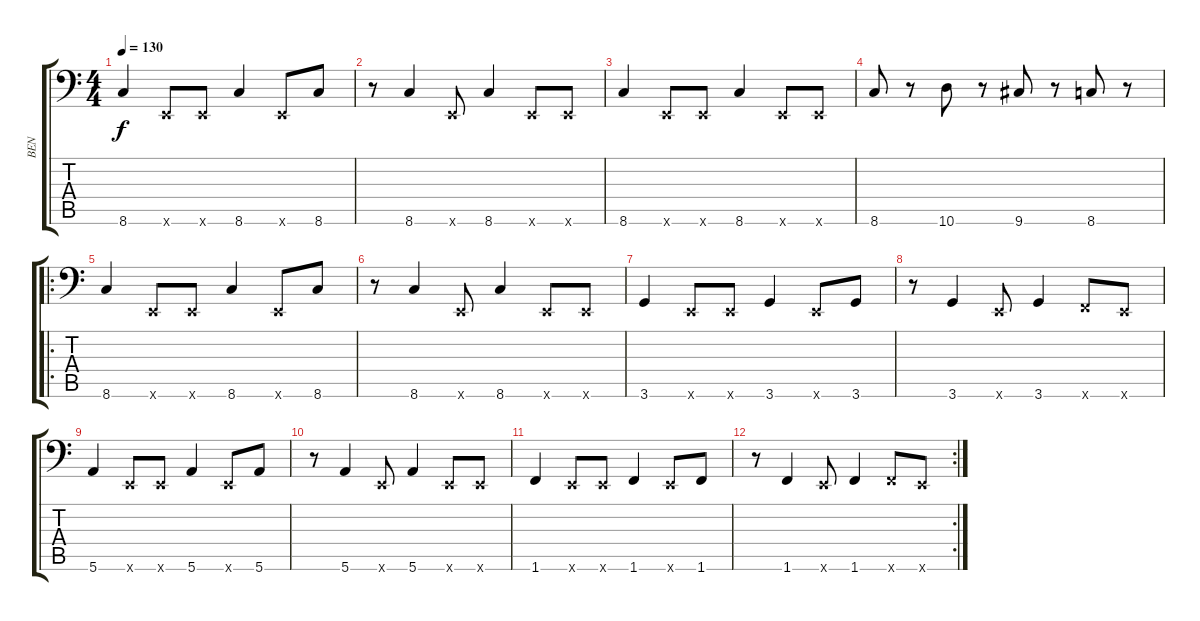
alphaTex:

\track ("BEN" "BEN") {instrument electricbassfinger}
\staff {score tabs}
\tuning (E3 B2 G2 D2 A1 E1) {hide}
\ts (4 4)
\tempo 130
\clef f4
\ks c
8.6.4{dy f} 0.6{x}.8 0.6{x}.8 8.6.4 0.6{x}.8 8.6.8 |
r.8 8.6.4 0.6{x}.8 8.6.4 0.6{x}.8 0.6{x}.8 |
8.6.4 0.6{x}.8 0.6{x}.8 8.6.4 0.6{x}.8 0.6{x}.8 |
8.6.8 r.8 10.6.8 r.8 9.6.8 r.8 8.6.8 r.8 |
\ro
8.6.4 0.6{x}.8 0.6{x}.8 8.6.4 0.6{x}.8 8.6.8 |
r.8 8.6.4 0.6{x}.8 8.6.4 0.6{x}.8 0.6{x}.8 |
3.6.4 0.6{x}.8 0.6{x}.8 3.6.4 0.6{x}.8 3.6.8 |
r.8 3.6.4 0.6{x}.8 3.6.4 1.6{x}.8 0.6{x}.8 |
5.6.4 0.6{x}.8 0.6{x}.8 5.6.4 0.6{x}.8 5.6.8 |
r.8 5.6.4 0.6{x}.8 5.6.4 0.6{x}.8 0.6{x}.8 |
1.6.4 0.6{x}.8 0.6{x}.8 1.6.4 0.6{x}.8 1.6.8 |
\rc 2
r.8 1.6.4 0.6{x}.8 1.6.4 1.6{x}.8 0.6{x}.8
